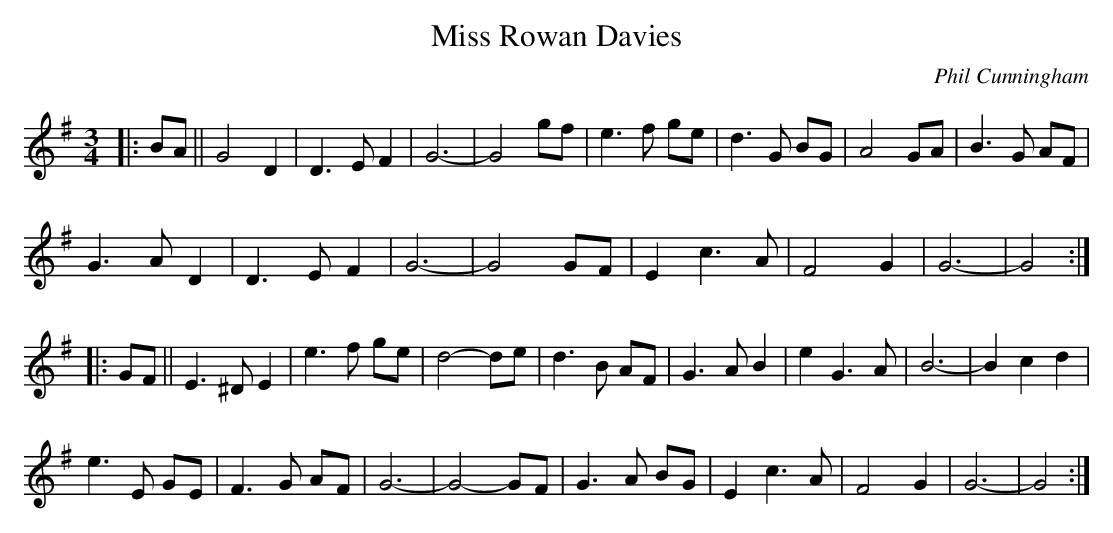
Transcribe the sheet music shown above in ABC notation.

X:1
T:Miss Rowan Davies
M:3/4
L:1/8
C:Phil Cunningham
K:G
|:BA||G4 D2|D3 E F2|G6-|G4 gf|
e3 f ge|d3 G BG|A4 GA|B3 G AF|!
G3 A D2|D3 E F2|G6-|G4 GF|
E2 c3 A|F4 G2|G6-|G4:|!
|:GF||E3 ^D E2|e3 f ge|d4-de|d3 B AF|
G3 A B2|e2 G3 A|B6-|B2 c2 d2|!
e3 E GE|F3 G AF|G6-|G4-GF|
G3 A BG|E2 c3 A|F4 G2|G6-|G4:|]!
